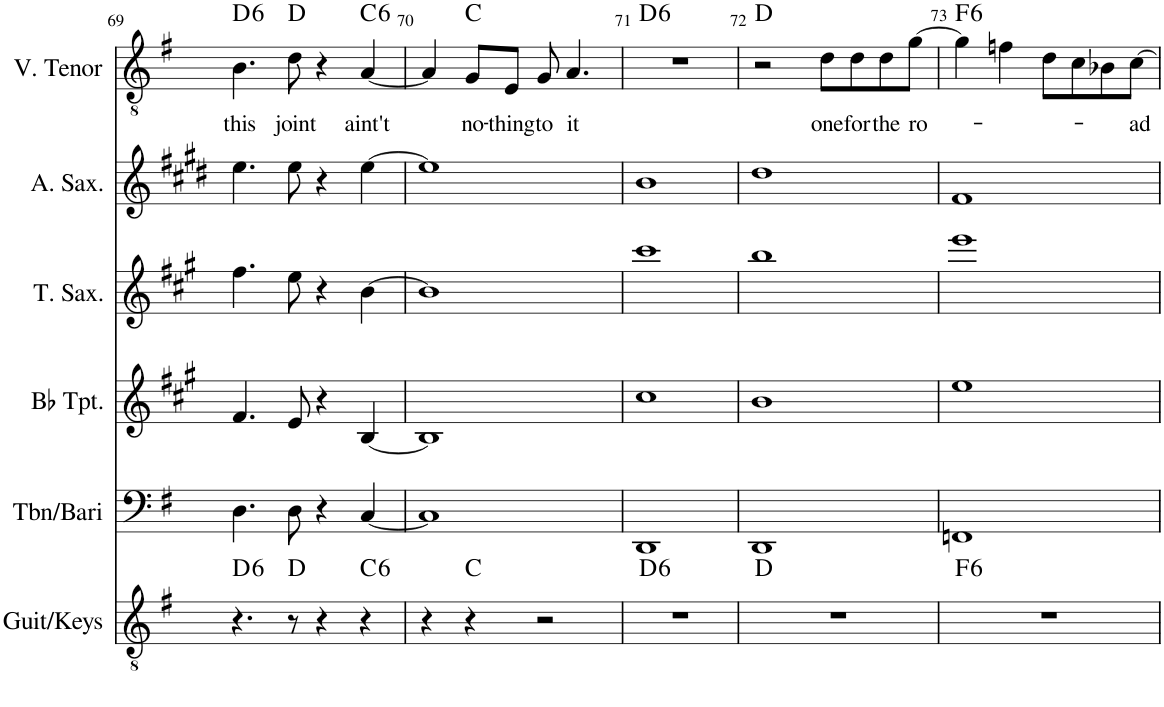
**kern	**harte	**kern	**kern	**kern	**kern	**kern	**text	**harte
*part6	*part6	*part5	*part4	*part3	*part2	*part1	*part1	*part1
*staff6	*	*staff5	*staff4	*staff3	*staff2	*staff1	*staff1	*
*I"Guit/Keys	*	*I"Tbn/Bari	*I"Bb Trumpet	*I"Tenor Saxophone	*I"Alto Saxophone	*I"V. Tenor	*	*
*I'Guit/Keys	*	*I'Tbn/Bari	*I'Bb Tpt.	*I'T. Sax.	*I'A. Sax.	*I'V. Tenor	*	*
!!LO:PB:g=z
*clefGv2	*	*clefF4	*clefG2	*clefG2	*clefG2	*clefGv2	*	*
*	*	*	*Trd1c2	*Trd8c14	*Trd5c9	*	*	*
*k[f#]	*	*k[f#]	*k[f#c#g#]	*k[f#c#g#]	*k[f#c#g#d#]	*k[f#]	*	*
*M4/4	*	*M4/4	*M4/4	*M4/4	*M4/4	*M4/4	*	*
=69	=69	=69	=69	=69	=69	=69	=69	=69
!	!LO:H:kt=6	!	!	!	!	!	!LO:LY:b	!LO:H:kt=6
4.r	D:maj6	4.D\	4.f#/	4.ff#\	4.ee\	4.B\	this	D:maj6
!	!	!	!	!	!	!	!LO:LY:b	!
8r	D:maj	8D\	8e/	8ee\	8ee\	8d\	joint	D:maj
4r	.	4r	4r	4r	4r	4r	.	.
!	!LO:H:kt=6	!	!	!	!	!	!LO:LY:b	!LO:H:kt=6
4r	C:maj6	[4C/	[4B/	[4b\	[4ee\	[4A/	aint't	C:maj6
=70	=70	=70	=70	=70	=70	=70	=70	=70
4r	.	1C]	1B]	1b]	1ee]	4A/]	.	.
!	!	!	!	!	!	!	!LO:LY:b	!
4r	C:maj	.	.	.	.	8G/L	no-	C:maj
!	!	!	!	!	!	!	!LO:LY:b	!
.	.	.	.	.	.	8E/J	-thing	.
!	!	!	!	!	!	!	!LO:LY:b	!
2r	.	.	.	.	.	8G/	to	.
!	!	!	!	!	!	!	!LO:LY:b	!
.	.	.	.	.	.	4.A/	it	.
=71	=71	=71	=71	=71	=71	=71	=71	=71
!	!LO:H:kt=6	!	!	!	!	!	!	!LO:H:kt=6
1r	D:maj6	1DD	1cc#	1ccc#	1b	1r	.	D:maj6
=72	=72	=72	=72	=72	=72	=72	=72	=72
1r	D:maj	1DD	1b	1bb	1dd#	2r	.	D:maj
!	!	!	!	!	!	!	!LO:LY:b	!
.	.	.	.	.	.	8d\L	one	.
!	!	!	!	!	!	!	!LO:LY:b	!
.	.	.	.	.	.	8d\	for	.
!	!	!	!	!	!	!	!LO:LY:b	!
.	.	.	.	.	.	8d\	the	.
!	!	!	!	!	!	!	!LO:LY:b	!
.	.	.	.	.	.	[8g\J	ro-	.
=73	=73	=73	=73	=73	=73	=73	=73	=73
!	!LO:H:kt=6	!	!	!	!	!	!	!LO:H:kt=6
1r	F:maj6	1FFn	1ee	1eee	1f#	4g\]	.	F:maj6
.	.	.	.	.	.	4fn\	.	.
.	.	.	.	.	.	8d\L	.	.
.	.	.	.	.	.	8c\	.	.
.	.	.	.	.	.	8B-X\	.	.
!	!	!	!	!	!	!	!LO:LY:b	!
.	.	.	.	.	.	[8c\J	-ad	.
=	=	=	=	=	=	=	=	=
*-	*-	*-	*-	*-	*-	*-	*-	*-
